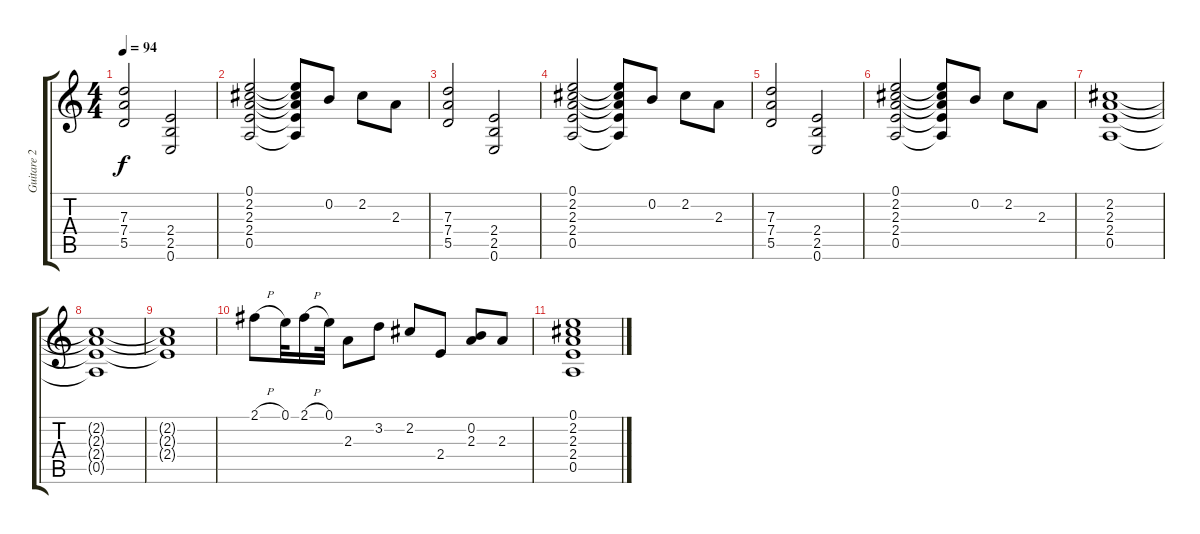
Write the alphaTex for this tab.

\track ("Guitare 2" "Guitare 2") {instrument distortionguitar}
\staff {score tabs}
\tuning (E4 B3 G3 D3 A2 E2) {hide}
\ts (4 4)
\tempo 94
\clef g2
\ks c
(7.3 7.4 5.5).2{dy f} (2.4 2.5 0.6).2 |
(0.1 2.2 2.3 2.4 0.5).2 (0.1{t} 2.2{t} 2.3{t} 2.4{t} 0.5{t}).8 0.2.8 2.2.8 2.3.8 |
(7.3 7.4 5.5).2 (2.4 2.5 0.6).2 |
(0.1 2.2 2.3 2.4 0.5).2 (0.1{t} 2.2{t} 2.3{t} 2.4{t} 0.5{t}).8 0.2.8 2.2.8 2.3.8 |
(7.3 7.4 5.5).2 (2.4 2.5 0.6).2 |
(0.1 2.2 2.3 2.4 0.5).2 (0.1{t} 2.2{t} 2.3{t} 2.4{t} 0.5{t}).8 0.2.8 2.2.8 2.3.8 |
(2.2 2.3 2.4 0.5).1 |
(2.2{t} 2.3{t} 2.4{t} 0.5{t}).1 |
(2.2{t} 2.3{t} 2.4{t}).1 |
2.1{h}.8 0.1.32 2.1{h}.16 0.1.32 2.3.8 3.2.8 2.2.8 2.4.8 (0.2 2.3).8 2.3.8 |
(0.1 2.2 2.3 2.4 0.5).1
